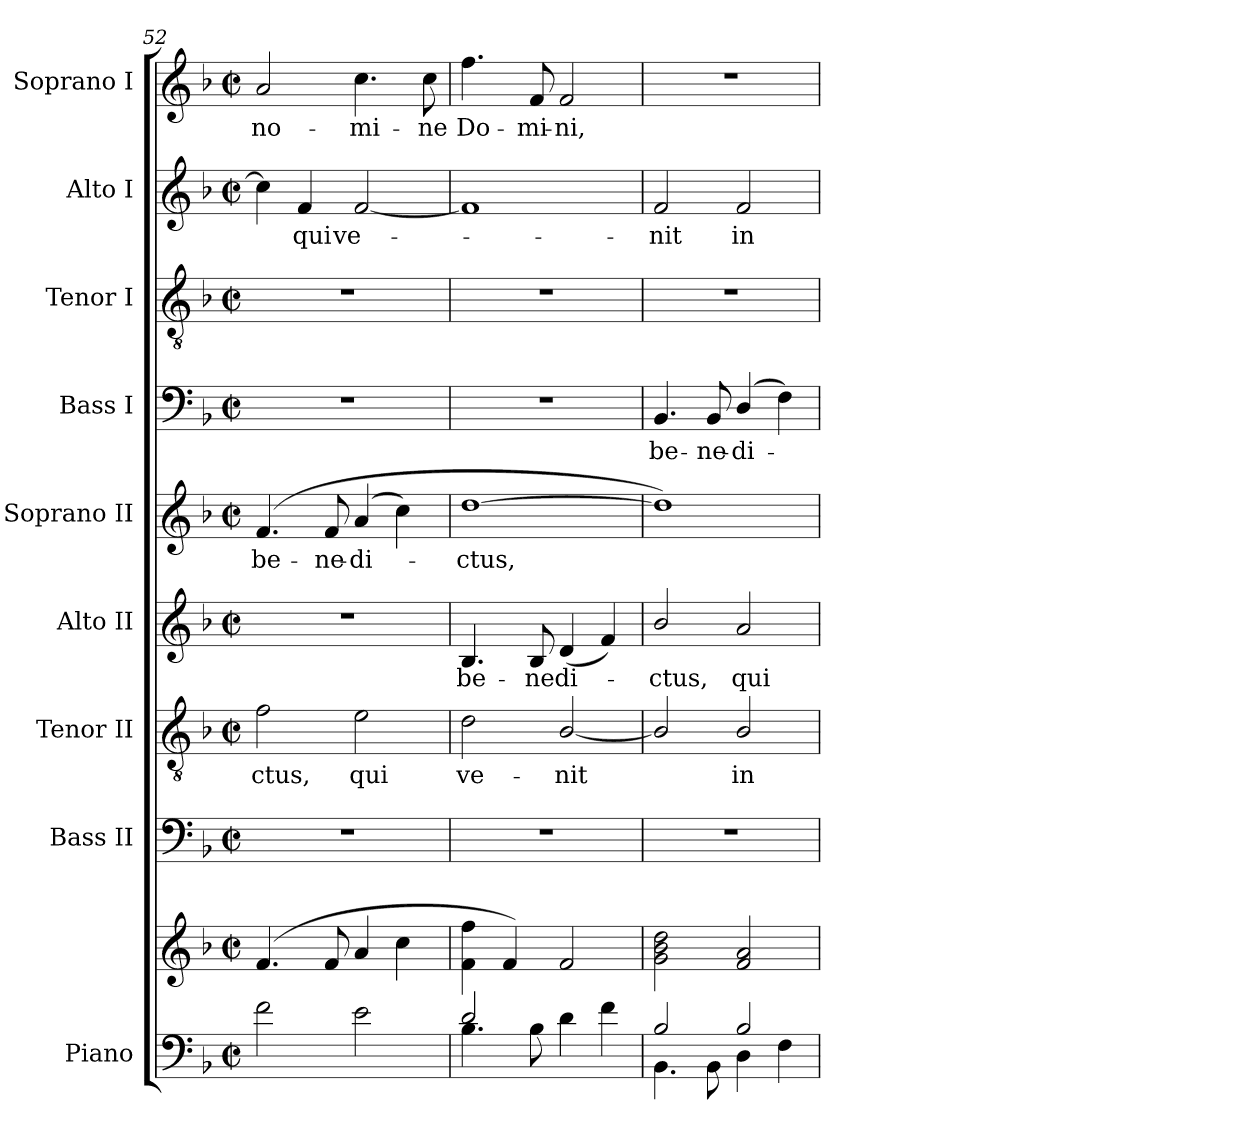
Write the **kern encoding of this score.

**kern	**kern	**kern	**kern	**text	**kern	**text	**kern	**text	**kern	**text	**kern	**kern	**text	**kern	**text
*part9	*part9	*part8	*part7	*part7	*part6	*part6	*part5	*part5	*part4	*part4	*part3	*part2	*part2	*part1	*part1
*staff10	*staff9	*staff8	*staff7	*staff7	*staff6	*staff6	*staff5	*staff5	*staff4	*staff4	*staff3	*staff2	*staff2	*staff1	*staff1
*I"Piano	*	*I"Bass II	*I"Tenor II	*	*I"Alto II	*	*I"Soprano II	*	*I"Bass I	*	*I"Tenor I	*I"Alto I	*	*I"Soprano I	*
*I'Pno.	*	*I'B.	*I'T.	*	*I'A.	*	*I'S.	*	*I'B.	*	*I'T.	*I'A.	*	*I'S.	*
*clefF4	*clefG2	*clefF4	*clefGv2	*	*clefG2	*	*clefG2	*	*clefF4	*	*clefGv2	*clefG2	*	*clefG2	*
*	*	*	*ITrd7c12	*	*	*	*	*	*	*	*ITrd7c12	*	*	*	*
*k[b-]	*k[b-]	*k[b-]	*k[b-]	*	*k[b-]	*	*k[b-]	*	*k[b-]	*	*k[b-]	*k[b-]	*	*k[b-]	*
*F:	*F:	*F:	*F:	*	*F:	*	*F:	*	*F:	*	*F:	*F:	*	*F:	*
*M2/2	*M2/2	*M2/2	*M2/2	*	*M2/2	*	*M2/2	*	*M2/2	*	*M2/2	*M2/2	*	*M2/2	*
*met(c|)	*met(c|)	*met(c|)	*met(c|)	*	*met(c|)	*	*met(c|)	*	*met(c|)	*	*met(c|)	*met(c|)	*	*met(c|)	*
=52	=52	=52	=52	=52	=52	=52	=52	=52	=52	=52	=52	=52	=52	=52	=52
!	!	!	!	!LO:LY:b:color=#000000	!	!	!	!	!	!	!	!	!	!	!
!	!	!	!	!	!	!	!	!LO:LY:b:color=#000000	!	!	!	!	!	!	!
!	!	!	!	!	!	!	!	!	!	!	!	!	!	!	!LO:LY:b:color=#000000
2fi\	(4.fi/	1r	2Fi\	-ctus,	1r	.	(4.fi/	be-	1r	.	1r	4cci\]	.	2ai/	no-
!	!	!	!	!	!	!	!	!	!	!	!	!	!LO:LY:b:color=#000000	!	!
.	.	.	.	.	.	.	.	.	.	.	.	4fi/	qui	.	.
!	!	!	!	!	!	!	!	!LO:LY:b:color=#000000	!	!	!	!	!	!	!
.	8fi/	.	.	.	.	.	8fi/	-ne-	.	.	.	.	.	.	.
!	!	!	!	!LO:LY:b:color=#000000	!	!	!	!	!	!	!	!	!	!	!
!	!	!	!	!	!	!	!	!LO:LY:b:color=#000000	!	!	!	!	!	!	!
!	!	!	!	!	!	!	!	!	!	!	!	!	!LO:LY:b:color=#000000	!	!
!	!	!	!	!	!	!	!	!	!	!	!	!	!	!	!LO:LY:b:color=#000000
2ei\	4ai/	.	2Ei\	qui	.	.	(4ai/	-di-	.	.	.	[2fi/	ve-	4.cci\	-mi-
.	4cci\	.	.	.	.	.	4cci\)	.	.	.	.	.	.	.	.
!	!	!	!	!	!	!	!	!	!	!	!	!	!	!	!LO:LY:b:color=#000000
.	.	.	.	.	.	.	.	.	.	.	.	.	.	8cci\	-ne
=53	=53	=53	=53	=53	=53	=53	=53	=53	=53	=53	=53	=53	=53	=53	=53
*^	*	*	*	*	*	*	*	*	*	*	*	*	*	*	*
!	!	!	!	!	!LO:LY:b:color=#000000	!	!	!	!	!	!	!	!	!	!	!
!	!	!	!	!	!	!	!LO:LY:b:color=#000000	!	!	!	!	!	!	!	!	!
!	!	!	!	!	!	!	!	!	!LO:LY:b:color=#000000	!	!	!	!	!	!	!
!	!	!	!	!	!	!	!	!	!	!	!	!	!	!	!	!LO:LY:b:color=#000000
2di/	4.B-i\	4fi\ 4ffi	1r	2Di\	ve-	4.B-i/	be-	[1ddi	-ctus,	1r	.	1r	1fi]	.	4.ffi\	Do-
.	.	4fi/)	.	.	.	.	.	.	.	.	.	.	.	.	.	.
!	!	!	!	!	!	!	!LO:LY:b:color=#000000	!	!	!	!	!	!	!	!	!
!	!	!	!	!	!	!	!	!	!	!	!	!	!	!	!	!LO:LY:b:color=#000000
.	8B-i\	.	.	.	.	8B-i/	-ne	.	.	.	.	.	.	.	8fi/	-mi-
!	!	!	!	!	!LO:LY:b:color=#000000	!	!	!	!	!	!	!	!	!	!	!
!	!	!	!	!	!	!	!LO:LY:b:color=#000000	!	!	!	!	!	!	!	!	!
!	!	!	!	!	!	!	!	!	!	!	!	!	!	!	!	!LO:LY:b:color=#000000
2ryy	4di\	2fi/	.	[2BB-i/	-nit	(4di/	di-	.	.	.	.	.	.	.	2fi/	-ni,
.	4fi\	.	.	.	.	4fi/)	.	.	.	.	.	.	.	.	.	.
!!LO:PB:g=z
=54	=54	=54	=54	=54	=54	=54	=54	=54	=54	=54	=54	=54	=54	=54	=54	=54
!	!	!	!	!	!	!	!LO:LY:b:color=#000000	!	!	!	!	!	!	!	!	!
!	!	!	!	!	!	!	!	!	!	!	!LO:LY:b:color=#000000	!	!	!	!	!
!	!	!	!	!	!	!	!	!	!	!	!	!	!	!LO:LY:b:color=#000000	!	!
2B-i/	4.BB-i\	2gi\ 2b-i 2ddi	1r	2BB-i/]	.	2b-i/	-ctus,	1ddi])	.	4.BB-i/	be-	1r	2fi/	-nit	1r	.
!	!	!	!	!	!	!	!	!	!	!	!LO:LY:b:color=#000000	!	!	!	!	!
.	8BB-i\	.	.	.	.	.	.	.	.	8BB-i/	-ne-	.	.	.	.	.
!	!	!	!	!	!LO:LY:b:color=#000000	!	!	!	!	!	!	!	!	!	!	!
!	!	!	!	!	!	!	!LO:LY:b:color=#000000	!	!	!	!	!	!	!	!	!
!	!	!	!	!	!	!	!	!	!	!	!LO:LY:b:color=#000000	!	!	!	!	!
!	!	!	!	!	!	!	!	!	!	!	!	!	!	!LO:LY:b:color=#000000	!	!
2B-i/	4Di\	2fi/ 2ai	.	2BB-i/	in	2ai/	qui	.	.	(4Di/	-di-	.	2fi/	in	.	.
.	4Fi\	.	.	.	.	.	.	.	.	4Fi\)	.	.	.	.	.	.
*v	*v	*	*	*	*	*	*	*	*	*	*	*	*	*	*	*
=	=	=	=	=	=	=	=	=	=	=	=	=	=	=	=
*-	*-	*-	*-	*-	*-	*-	*-	*-	*-	*-	*-	*-	*-	*-	*-
